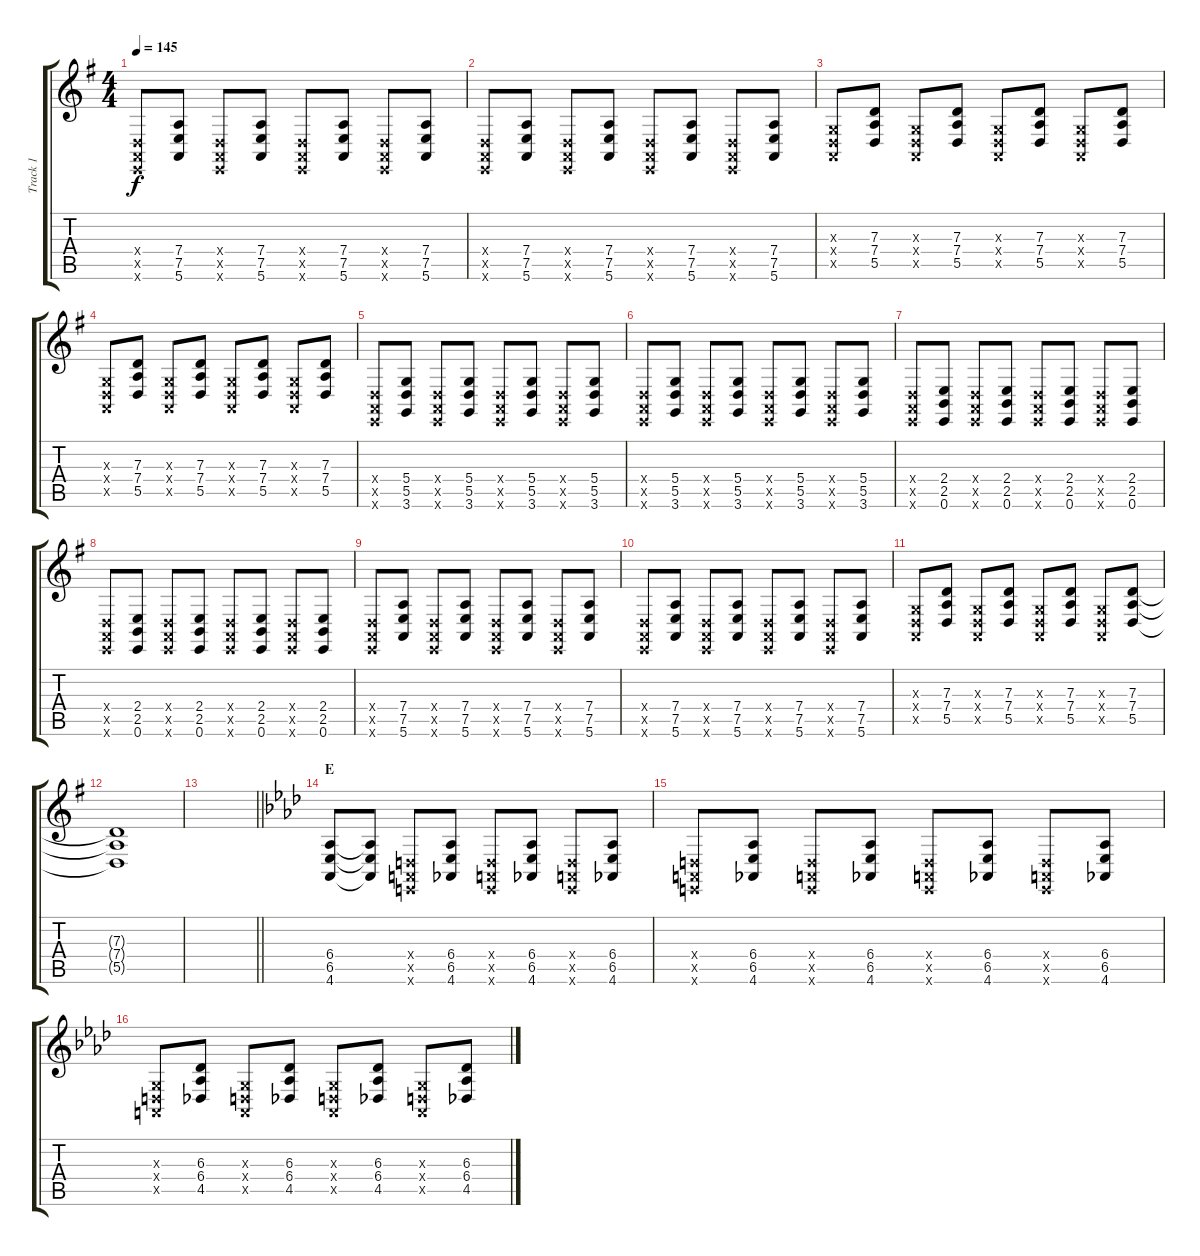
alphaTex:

\track ("Track 1" "Track 1") {instrument electricgrandpiano}
\staff {score tabs}
\tuning (E4 B3 G3 D3 A2 E2) {hide}
\ts (4 4)
\tempo 145
\clef g2
\ks g
(0.4{x} 0.5{x} 0.6{x}).8{dy f} (7.4 7.5 5.6).8 (0.4{x} 0.5{x} 0.6{x}).8 (7.4 7.5 5.6).8 (0.4{x} 0.5{x} 0.6{x}).8 (7.4 7.5 5.6).8 (0.4{x} 0.5{x} 0.6{x}).8 (7.4 7.5 5.6).8 |
(0.4{x} 0.5{x} 0.6{x}).8 (7.4 7.5 5.6).8 (0.4{x} 0.5{x} 0.6{x}).8 (7.4 7.5 5.6).8 (0.4{x} 0.5{x} 0.6{x}).8 (7.4 7.5 5.6).8 (0.4{x} 0.5{x} 0.6{x}).8 (7.4 7.5 5.6).8 |
(0.3{x} 0.4{x} 0.5{x}).8 (7.3 7.4 5.5).8 (0.3{x} 0.4{x} 0.5{x}).8 (7.3 7.4 5.5).8 (0.3{x} 0.4{x} 0.5{x}).8 (7.3 7.4 5.5).8 (0.3{x} 0.4{x} 0.5{x}).8 (7.3 7.4 5.5).8 |
(0.3{x} 0.4{x} 0.5{x}).8 (7.3 7.4 5.5).8 (0.3{x} 0.4{x} 0.5{x}).8 (7.3 7.4 5.5).8 (0.3{x} 0.4{x} 0.5{x}).8 (7.3 7.4 5.5).8 (0.3{x} 0.4{x} 0.5{x}).8 (7.3 7.4 5.5).8 |
(0.4{x} 0.5{x} 0.6{x}).8 (5.4 5.5 3.6).8 (0.4{x} 0.5{x} 0.6{x}).8 (5.4 5.5 3.6).8 (0.4{x} 0.5{x} 0.6{x}).8 (5.4 5.5 3.6).8 (0.4{x} 0.5{x} 0.6{x}).8 (5.4 5.5 3.6).8 |
(0.4{x} 0.5{x} 0.6{x}).8 (5.4 5.5 3.6).8 (0.4{x} 0.5{x} 0.6{x}).8 (5.4 5.5 3.6).8 (0.4{x} 0.5{x} 0.6{x}).8 (5.4 5.5 3.6).8 (0.4{x} 0.5{x} 0.6{x}).8 (5.4 5.5 3.6).8 |
(0.4{x} 0.5{x} 0.6{x}).8 (2.4 2.5 0.6).8 (0.4{x} 0.5{x} 0.6{x}).8 (2.4 2.5 0.6).8 (0.4{x} 0.5{x} 0.6{x}).8 (2.4 2.5 0.6).8 (0.4{x} 0.5{x} 0.6{x}).8 (2.4 2.5 0.6).8 |
(0.4{x} 0.5{x} 0.6{x}).8 (2.4 2.5 0.6).8 (0.4{x} 0.5{x} 0.6{x}).8 (2.4 2.5 0.6).8 (0.4{x} 0.5{x} 0.6{x}).8 (2.4 2.5 0.6).8 (0.4{x} 0.5{x} 0.6{x}).8 (2.4 2.5 0.6).8 |
(0.4{x} 0.5{x} 0.6{x}).8 (7.4 7.5 5.6).8 (0.4{x} 0.5{x} 0.6{x}).8 (7.4 7.5 5.6).8 (0.4{x} 0.5{x} 0.6{x}).8 (7.4 7.5 5.6).8 (0.4{x} 0.5{x} 0.6{x}).8 (7.4 7.5 5.6).8 |
(0.4{x} 0.5{x} 0.6{x}).8 (7.4 7.5 5.6).8 (0.4{x} 0.5{x} 0.6{x}).8 (7.4 7.5 5.6).8 (0.4{x} 0.5{x} 0.6{x}).8 (7.4 7.5 5.6).8 (0.4{x} 0.5{x} 0.6{x}).8 (7.4 7.5 5.6).8 |
(0.3{x} 0.4{x} 0.5{x}).8 (7.3 7.4 5.5).8 (0.3{x} 0.4{x} 0.5{x}).8 (7.3 7.4 5.5).8 (0.3{x} 0.4{x} 0.5{x}).8 (7.3 7.4 5.5).8 (0.3{x} 0.4{x} 0.5{x}).8 (7.3 7.4 5.5).8 |
(7.3{t} 7.4{t} 5.5{t}).1 |
\barLineRight lightlight
|
\section ("" "E")
\ks ab
(6.4 6.5 4.6).8{instrument lead1square} (6.4{t} 6.5{t} 4.6{t}).8 (0.4{x} 0.5{x} 0.6{x}).8 (6.4 6.5 4.6).8 (0.4{x} 0.5{x} 0.6{x}).8 (6.4 6.5 4.6).8 (0.4{x} 0.5{x} 0.6{x}).8 (6.4 6.5 4.6).8 |
(0.4{x} 0.5{x} 0.6{x}).8 (6.4 6.5 4.6).8 (0.4{x} 0.5{x} 0.6{x}).8 (6.4 6.5 4.6).8 (0.4{x} 0.5{x} 0.6{x}).8 (6.4 6.5 4.6).8 (0.4{x} 0.5{x} 0.6{x}).8 (6.4 6.5 4.6).8 |
(0.3{x} 0.4{x} 0.5{x}).8 (6.3 6.4 4.5).8 (0.3{x} 0.4{x} 0.5{x}).8 (6.3 6.4 4.5).8 (0.3{x} 0.4{x} 0.5{x}).8 (6.3 6.4 4.5).8 (0.3{x} 0.4{x} 0.5{x}).8 (6.3 6.4 4.5).8
